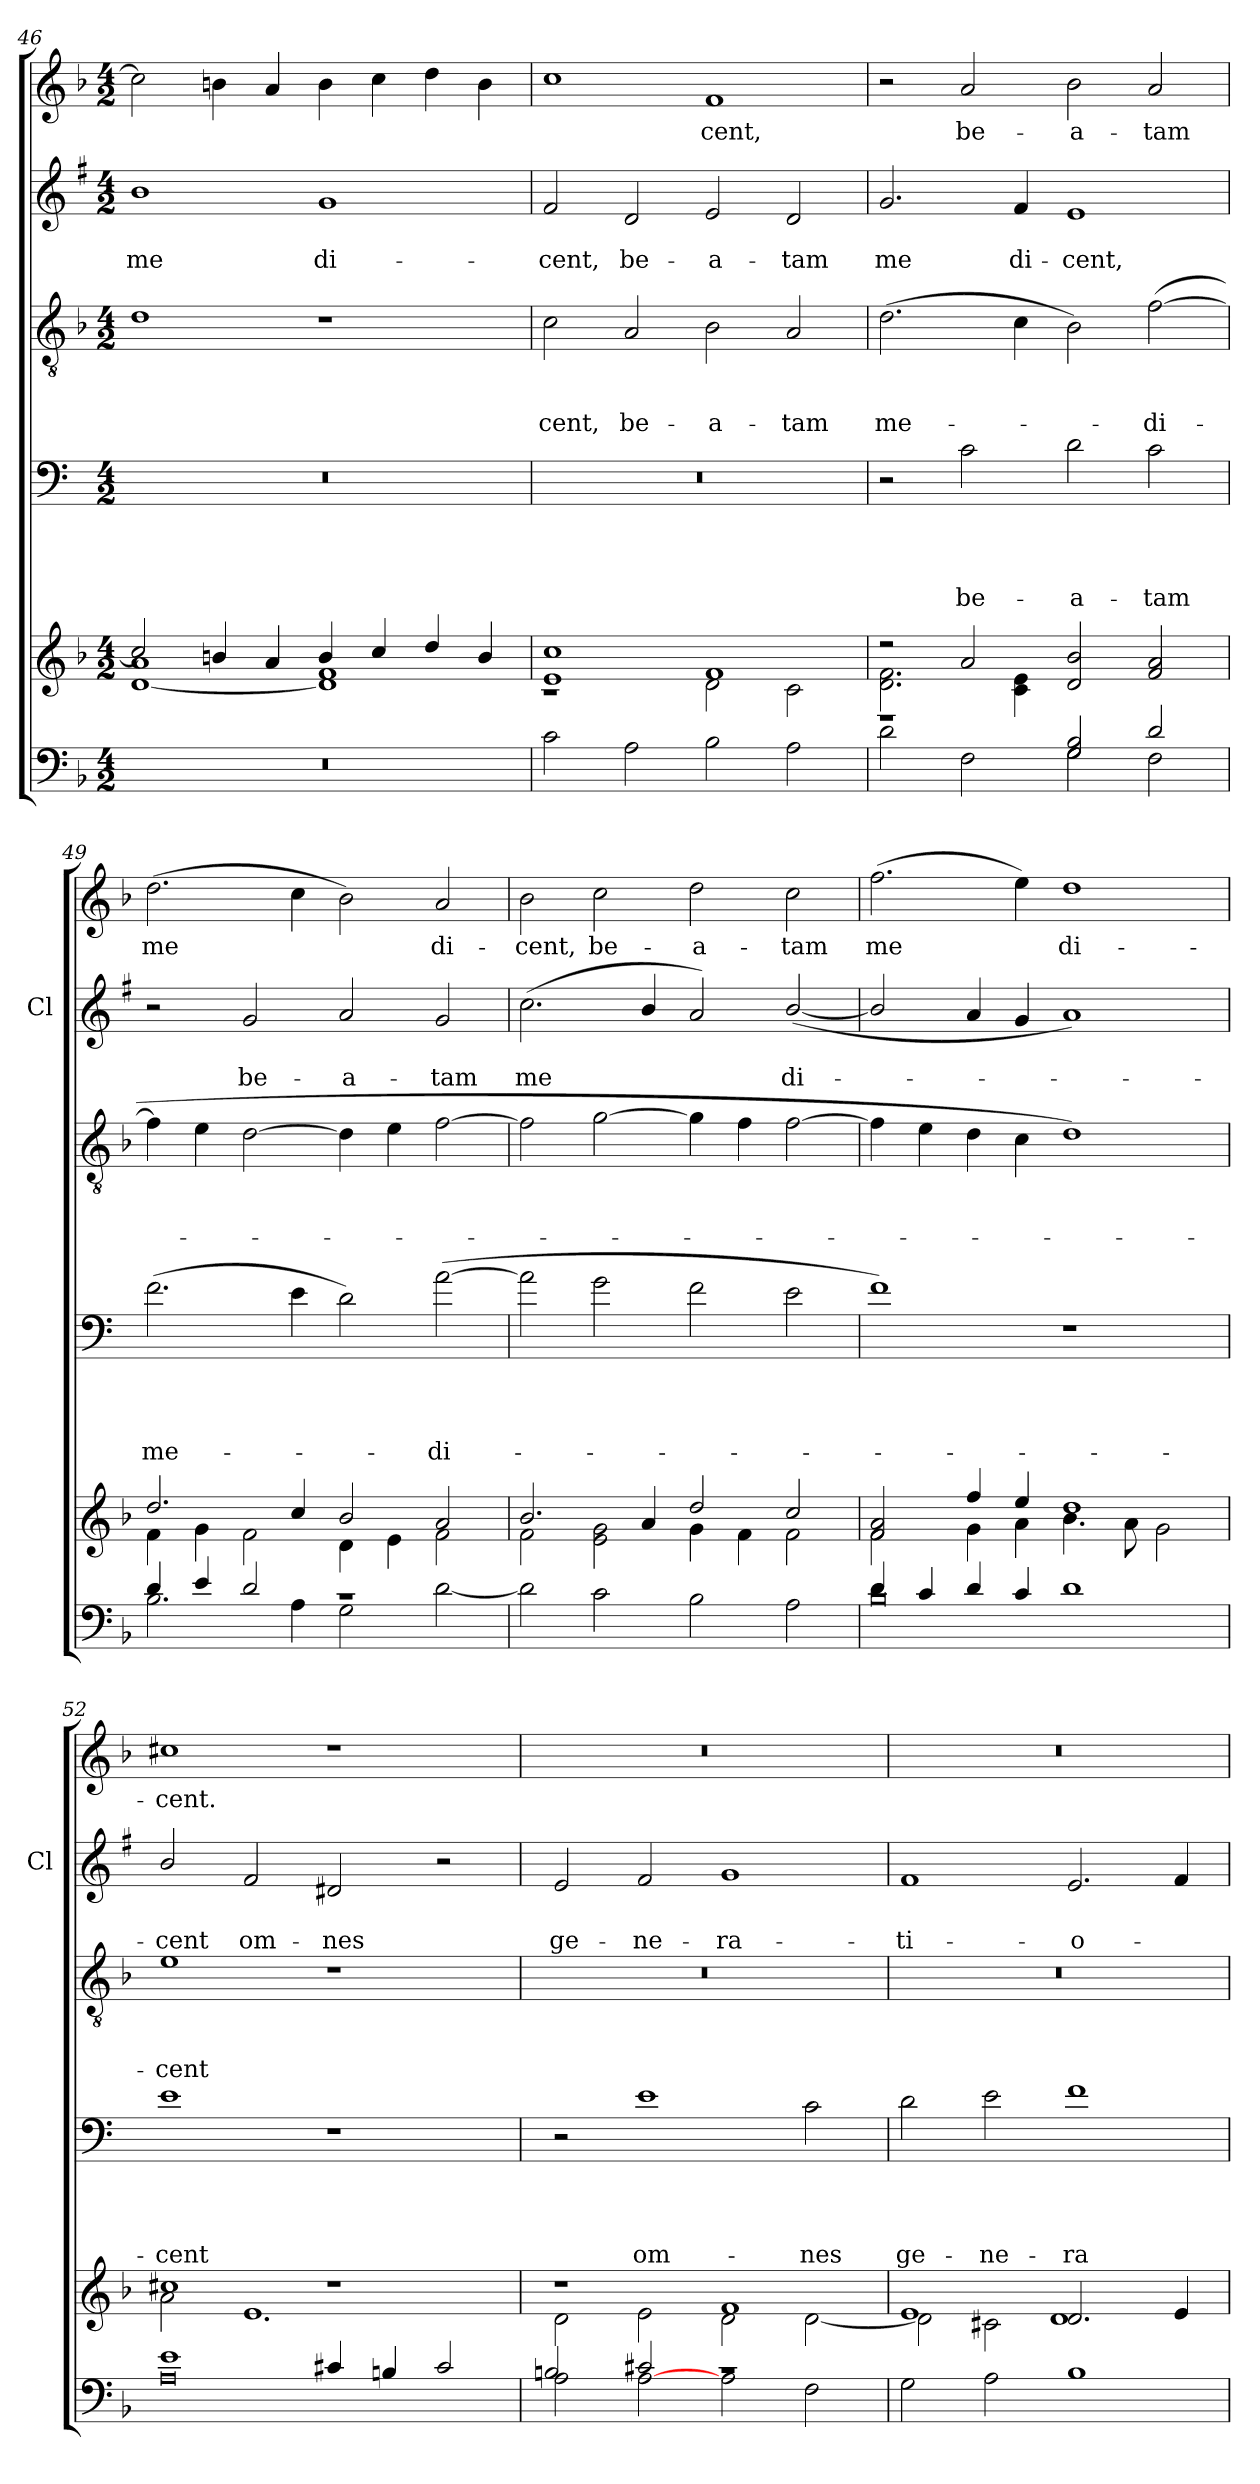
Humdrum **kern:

**kern	**kern	**kern	**text	**text	**text	**text	**kern	**text	**text	**text	**kern	**text	**text	**kern	**text
*part5	*part5	*part4	*part4	*part4	*part4	*part4	*part3	*part3	*part3	*part3	*part2	*part2	*part2	*part1	*part1
*staff6	*staff5	*staff4	*staff4	*staff4	*staff4	*staff4	*staff3	*staff3	*staff3	*staff3	*staff2	*staff2	*staff2	*staff1	*staff1
*	*	*	*	*	*	*	*	*	*	*	*I'Cl	*	*	*	*
!!LO:LB:g=z
*clefF4	*clefG2	*clefF4	*	*	*	*	*clefGv2	*	*	*	*clefG2	*	*	*clefG2	*
*	*	*ITrd4c7	*	*	*	*	*	*	*	*	*ITrd1c2	*	*	*	*
*k[b-]	*k[b-]	*k[b-]	*	*	*	*	*k[b-]	*	*	*	*k[b-]	*	*	*k[b-]	*
*F:	*F:	*F:	*	*	*	*	*F:	*	*	*	*F:	*	*	*F:	*
*M4/2	*M4/2	*M4/2	*	*	*	*	*M4/2	*	*	*	*M4/2	*	*	*M4/2	*
=46	=46	=46	=46	=46	=46	=46	=46	=46	=46	=46	=46	=46	=46	=46	=46
*	*^	*	*	*	*	*	*	*	*	*	*	*	*	*	*
0r	2cc/]	[<1d 1a	0r	.	.	.	.	1d	.	.	.	1a	.	me	2cc\]	.
.	4bn/	.	.	.	.	.	.	.	.	.	.	.	.	.	4bn\	.
.	4a/	.	.	.	.	.	.	.	.	.	.	.	.	.	4a/	.
.	4b/	1d] 1f	.	.	.	.	.	1r	.	.	.	1f	.	di-	4b\	.
.	4cc/	.	.	.	.	.	.	.	.	.	.	.	.	.	4cc\	.
.	4dd/	.	.	.	.	.	.	.	.	.	.	.	.	.	4dd\	.
.	4b/	.	.	.	.	.	.	.	.	.	.	.	.	.	4b\	.
=47	=47	=47	=47	=47	=47	=47	=47	=47	=47	=47	=47	=47	=47	=47	=47	=47
2c\	1e 1cc	1rc	0r	.	.	.	.	2c\	.	.	-cent,	2e/	.	-cent,	1cc	.
2A\	.	.	.	.	.	.	.	2A/	.	.	be-	2c/	.	be-	.	.
2B-\	1f	2d\	.	.	.	.	.	2B-\	.	.	-a-	2d/	.	-a-	1f	-cent,
2A\	.	2c\	.	.	.	.	.	2A/	.	.	-tam	2c/	.	-tam	.	.
=48	=48	=48	=48	=48	=48	=48	=48	=48	=48	=48	=48	=48	=48	=48	=48	=48
*^	*	*	*	*	*	*	*	*	*	*	*	*	*	*	*	*
1rg	2d\	2r	2.d\ 2.f\	2r	.	.	.	.	(2.d\	.	.	me-	2.f/	.	me	2r	.
.	2F\	2a/	.	2F\	.	.	.	be-	.	.	.	.	.	.	.	2a/	be-
.	.	.	4c\ 4e\	.	.	.	.	.	4c\	.	.	.	4e/	.	di-	.	.
2G/ 2B-/	2G\	1ryy	2d/ 2b-/	2G\	.	.	.	-a-	2B-\)	.	.	.	1d	.	-cent,	2b-\	-a-
2d/	2F\	.	2f/ 2a/	2F\	.	.	.	-tam	([2f\	.	.	-di-	.	.	.	2a/	-tam
=49	=49	=49	=49	=49	=49	=49	=49	=49	=49	=49	=49	=49	=49	=49	=49	=49	=49
4d/	2.B-\	2.dd/	4f\	(2.B-\	.	.	.	me-	4f\]	.	.	.	2r	.	.	(2.dd\	me
4e/	.	.	4g\	.	.	.	.	.	4e\	.	.	.	.	.	.	.	.
2d/	.	.	2f\	.	.	.	.	.	[2d\	.	.	.	2f/	.	be-	.	.
.	4A\	4cc/	.	4A\	.	.	.	.	.	.	.	.	.	.	.	4cc\	.
1rc	2G\	2b-/	4d\	2G\)	.	.	.	.	4d\]	.	.	.	2g/	.	-a-	2b-\)	.
.	.	.	4e\	.	.	.	.	.	4e\	.	.	.	.	.	.	.	.
.	[<2d\	2a/	2f\	([2d\	.	.	.	-di-	[2f\	.	.	.	2f/	.	-tam	2a/	di-
*v	*v	*	*	*	*	*	*	*	*	*	*	*	*	*	*	*	*
=50	=50	=50	=50	=50	=50	=50	=50	=50	=50	=50	=50	=50	=50	=50	=50	=50
2d\]	2.b-/	2f\	2d\]	.	.	.	.	2f\]	.	.	.	(2.b-\	.	me	2b-\	-cent,
2c\	.	2e\ 2g\	2c\	.	.	.	.	[2g\	.	.	.	.	.	.	2cc\	be-
.	4a/	.	.	.	.	.	.	.	.	.	.	4a/	.	.	.	.
2B-\	2dd/	4g\	2B-\	.	.	.	.	4g\]	.	.	.	2g/)	.	.	2dd\	-a-
.	.	4f\	.	.	.	.	.	4f\	.	.	.	.	.	.	.	.
2A\	2cc/	2f\	2A\	.	.	.	.	[2f\	.	.	.	(>[2a/	.	di-	2cc\	-tam
!!LO:PB:g=z
=51	=51	=51	=51	=51	=51	=51	=51	=51	=51	=51	=51	=51	=51	=51	=51	=51
*^	*	*	*	*	*	*	*	*	*	*	*	*	*	*	*	*
4d/	0B-	2f/ 2a/	2f\	1B-)	.	.	.	.	4f\]	.	.	.	2a/]	.	.	(2.ff\	me
4c/	.	.	.	.	.	.	.	.	4e\	.	.	.	.	.	.	.	.
4d/	.	4ff/	4g\	.	.	.	.	.	4d\	.	.	.	4g/	.	.	.	.
4c/	.	4ee/	4a\	.	.	.	.	.	4c\	.	.	.	4f/	.	.	4ee\)	.
1d	.	1dd	4.b-\	1r	.	.	.	.	1d)	.	.	.	1g)	.	.	1dd	di-
.	.	.	8a\	.	.	.	.	.	.	.	.	.	.	.	.	.	.
.	.	.	2g\	.	.	.	.	.	.	.	.	.	.	.	.	.	.
=52	=52	=52	=52	=52	=52	=52	=52	=52	=52	=52	=52	=52	=52	=52	=52	=52	=52
1e	0A	1cc#X	2a\	1A	.	.	.	-cent	1e	.	.	-cent	2a/	.	-cent	1cc#X	-cent.
.	.	.	1.e	.	.	.	.	.	.	.	.	.	2e/	.	om-	.	.
4c#X/	.	1r	.	1r	.	.	.	.	1r	.	.	.	2c#X/	.	-nes	1r	.
4Bn/	.	.	.	.	.	.	.	.	.	.	.	.	.	.	.	.	.
2c#/	.	.	.	.	.	.	.	.	.	.	.	.	2r	.	.	.	.
=53	=53	=53	=53	=53	=53	=53	=53	=53	=53	=53	=53	=53	=53	=53	=53	=53	=53
2A\	2Bn/	1r	2d\	2r	.	.	.	.	0r	.	.	.	2d/	.	ge-	0r	.
[<2A\	2c#X/	.	2e\	1A	.	.	.	om-	.	.	.	.	2e/	.	-ne-	.	.
1rc	2A\	1f	2d\	.	.	.	.	.	.	.	.	.	1f	.	-ra-	.	.
.	2F\	.	[<2d\	2F\	.	.	.	-nes	.	.	.	.	.	.	.	.	.
*v	*v	*	*	*	*	*	*	*	*	*	*	*	*	*	*	*	*
=54	=54	=54	=54	=54	=54	=54	=54	=54	=54	=54	=54	=54	=54	=54	=54	=54
2G\	1e	2d\]	2G\	.	.	.	ge-	0r	.	.	.	1e	.	-ti-	0r	.
2A\	.	2c#X\	2A\	.	.	.	-ne-	.	.	.	.	.	.	.	.	.
1B-	2.d/	1d	1B-	.	.	.	-ra-	.	.	.	.	2.d/	.	-o-	.	.
.	4e/	.	.	.	.	.	.	.	.	.	.	4e/	.	.	.	.
*	*v	*v	*	*	*	*	*	*	*	*	*	*	*	*	*	*
=	=	=	=	=	=	=	=	=	=	=	=	=	=	=	=
*-	*-	*-	*-	*-	*-	*-	*-	*-	*-	*-	*-	*-	*-	*-	*-
